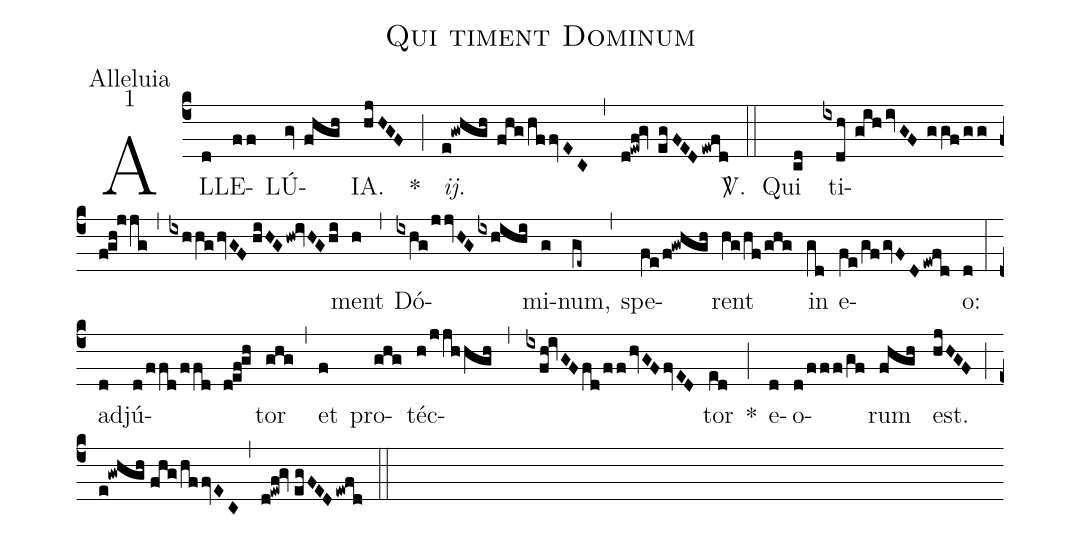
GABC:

name:Qui timent Dominum;
office-part:Alleluia;
mode:1;
%%
(c4) AL(d)LE(ff)LÚ(gv//fhgh)IA.(hjHGF) *(;) <i>ij.</i>(e!gwhgh//fhg/hffvEC) (,) (d!ewf!gv//egFED/ewfd) <sp>V/</sp>.(::) Qui(cd) ti(ixdh//gih/ivGF//ggf/gg//f!gh!jjg,ixhhg/hvGF//hiHG/hw!ivHG/hi)ment(h) (,) Dó(ixhg/jjvHG/ixhihi)mi(g)num,(ge~) (,) spe(fe/f!gwhgh)rent(hg/hf/ghg) in(gd) e(fe/gf/gvFD/ewfd)o:(d) (:) ad(d)jú(d/ffd/ffd d!ef!gh)tor(ghg) (,) et(f) pro(ghg)téc(h/jjhhgh,ixfh!ivGF/fd/ff/hvGF/fvED)tor(ed) *(;) e(d)o(d/fff/gf)rum(fhgh) est.(hjHGF) (;) (e!gwhgh//fhg/hffvEC) (,) (d!ewf!gv//egFED/ewfd) (::)
